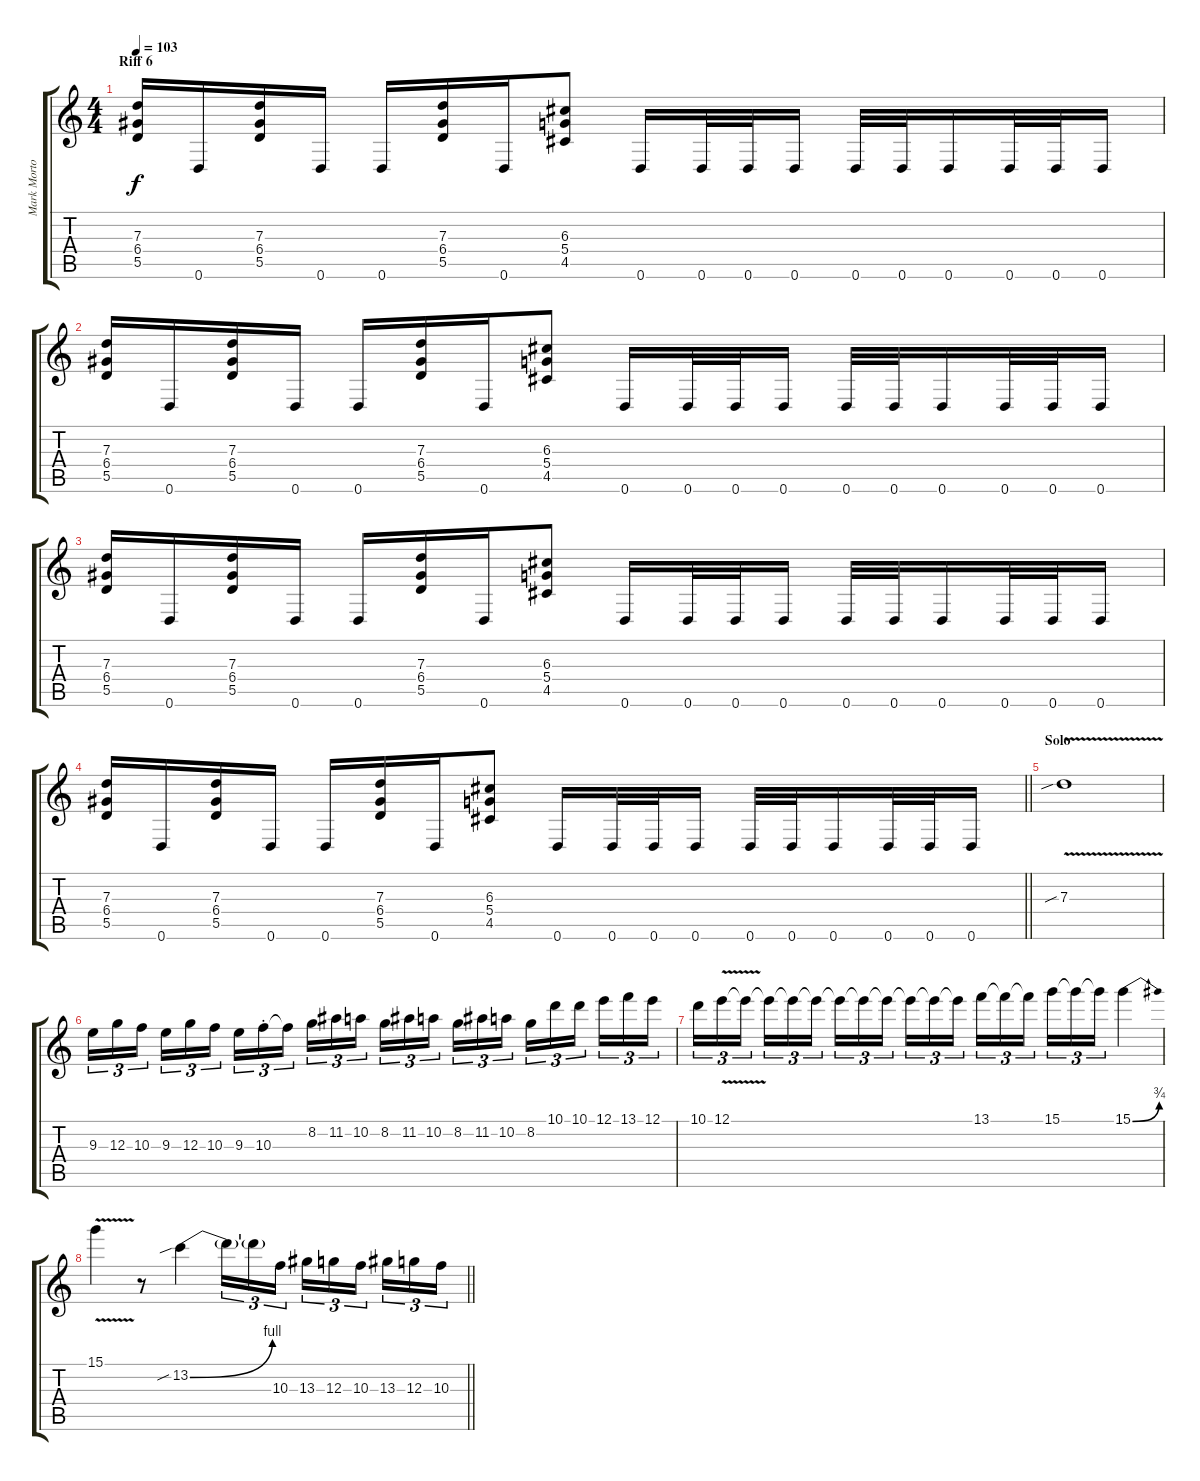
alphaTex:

\track ("Mark Morton" "Mark Morto") {instrument distortionguitar}
\staff {score tabs}
\tuning (E4 B3 G3 D3 A2 D2) {hide}
\ts (4 4)
\section ("" "Riff 6")
\tempo 103
\clef g2
\ks c
(7.3 6.4 5.5).16{dy f} 0.6.16 (7.3 6.4 5.5).16 0.6.16 0.6.16 (7.3 6.4 5.5).16 0.6.16 (6.3 5.4 4.5).8 0.6.16 0.6.32 0.6.32 0.6.16 0.6.32 0.6.32 0.6.16 0.6.32 0.6.32 0.6.16 |
(7.3 6.4 5.5).16 0.6.16 (7.3 6.4 5.5).16 0.6.16 0.6.16 (7.3 6.4 5.5).16 0.6.16 (6.3 5.4 4.5).8 0.6.16 0.6.32 0.6.32 0.6.16 0.6.32 0.6.32 0.6.16 0.6.32 0.6.32 0.6.16 |
(7.3 6.4 5.5).16 0.6.16 (7.3 6.4 5.5).16 0.6.16 0.6.16 (7.3 6.4 5.5).16 0.6.16 (6.3 5.4 4.5).8 0.6.16 0.6.32 0.6.32 0.6.16 0.6.32 0.6.32 0.6.16 0.6.32 0.6.32 0.6.16 |
\barLineRight lightlight
(7.3 6.4 5.5).16 0.6.16 (7.3 6.4 5.5).16 0.6.16 0.6.16 (7.3 6.4 5.5).16 0.6.16 (6.3 5.4 4.5).8 0.6.16 0.6.32 0.6.32 0.6.16 0.6.32 0.6.32 0.6.16 0.6.32 0.6.32 0.6.16 |
\section ("" "Solo")
7.3{v sib}.1 |
9.3.16{tu (3 2)} 12.3.16{tu (3 2)} 10.3.16{tu (3 2) beam splitsecondary} 9.3.16{tu (3 2)} 12.3.16{tu (3 2)} 10.3.16{tu (3 2)} 9.3.16{tu (3 2)} 10.3{st}.16{tu (3 2)} 10.3{t}.16{tu (3 2) beam splitsecondary} 8.2.16{tu (3 2)} 11.2.16{tu (3 2)} 10.2.16{tu (3 2)} 8.2.16{tu (3 2)} 11.2.16{tu (3 2)} 10.2.16{tu (3 2) beam splitsecondary} 8.2.16{tu (3 2)} 11.2.16{tu (3 2)} 10.2.16{tu (3 2)} 8.2.16{tu (3 2)} 10.1.16{tu (3 2)} 10.1.16{tu (3 2) beam splitsecondary} 12.1.16{tu (3 2)} 13.1.16{tu (3 2)} 12.1.16{tu (3 2)} |
10.1.16{tu (3 2)} 12.1{v}.16{tu (3 2)} 12.1{t}.16{tu (3 2) beam splitsecondary} 12.1{t}.16{tu (3 2)} 12.1{t}.16{tu (3 2)} 12.1{t}.16{tu (3 2)} 12.1{t}.16{tu (3 2)} 12.1{t}.16{tu (3 2)} 12.1{t}.16{tu (3 2) beam splitsecondary} 12.1{t}.16{tu (3 2)} 12.1{t}.16{tu (3 2)} 12.1{t}.16{tu (3 2)} 13.1.16{tu (3 2)} 13.1{t}.16{tu (3 2)} 13.1{t}.16{tu (3 2) beam splitsecondary} 15.1.16{tu (3 2)} 15.1{t}.16{tu (3 2)} 15.1{t}.16{tu (3 2)} 15.1{be (bend 0 0 60 3)}.4 |
\barLineRight lightlight
15.1{v}.4 r.8 13.2{be (bend 0 0 60 4) sib}.4 13.2{t}.16{tu (3 2)} 13.2{t}.16{tu (3 2)} 10.3.16{tu (3 2)} 13.3.16{tu (3 2)} 12.3.16{tu (3 2)} 10.3.16{tu (3 2) beam splitsecondary} 13.3.16{tu (3 2)} 12.3.16{tu (3 2)} 10.3.16{tu (3 2)}
